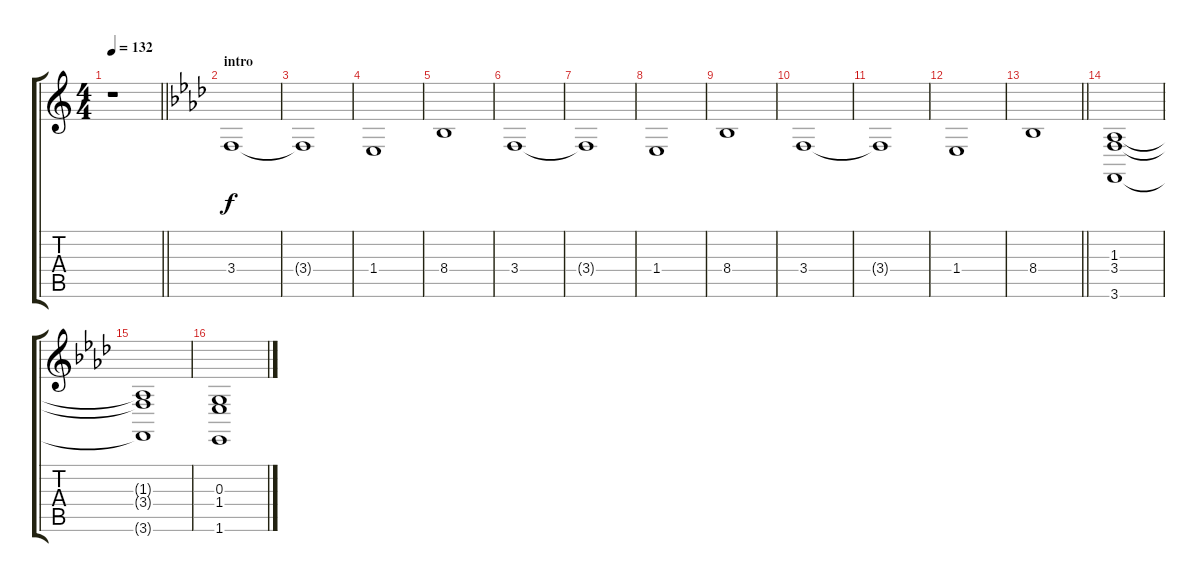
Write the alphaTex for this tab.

\track "" {instrument pad2warm}
\staff {score tabs}
\tuning (E4 B3 G3 D3 A2 D2) {hide}
\ts (4 4)
\tempo 132
\clef g2
\barLineRight lightlight
\ks aminor
r.1{dy f volume 0 instrument pad2warm} |
\section ("" "intro")
\ks fminor
3.4.1{volume 6} |
3.4{t}.1 |
1.4.1 |
8.4.1 |
3.4.1 |
3.4{t}.1 |
1.4.1 |
8.4.1 |
3.4.1 |
3.4{t}.1 |
1.4.1 |
\barLineRight lightlight
8.4.1 |
(1.3 3.4 3.6).1 |
(1.3{t} 3.4{t} 3.6{t}).1 |
(0.3 1.4 1.6).1
